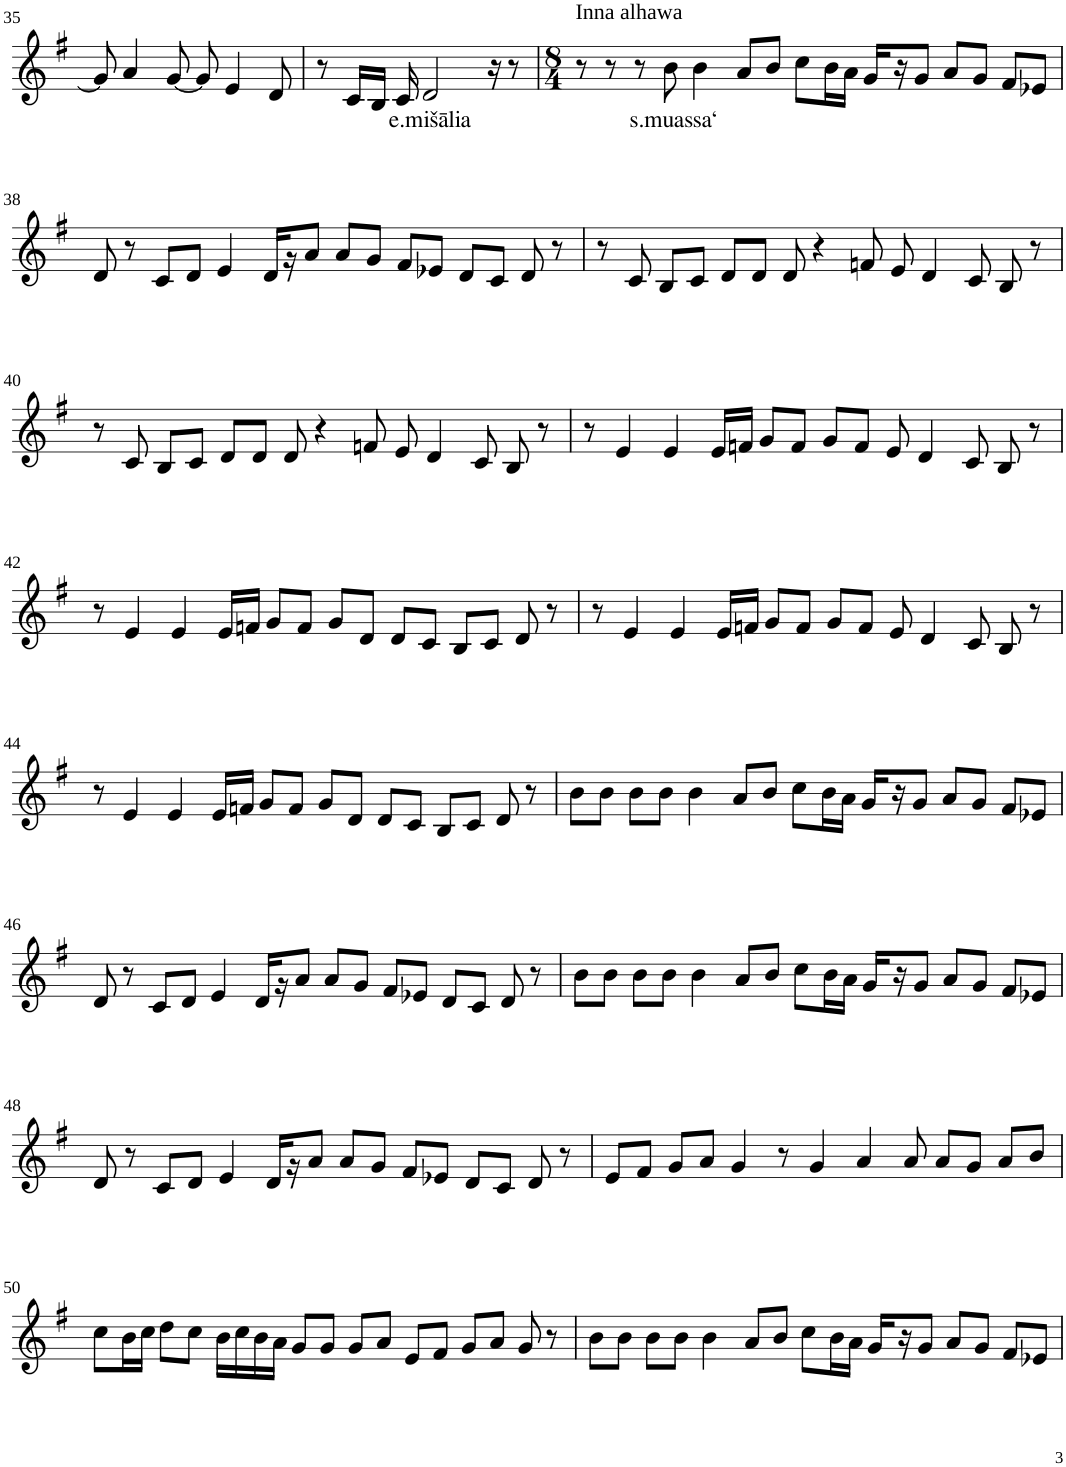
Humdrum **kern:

**kern	**text
*part1	*part1
*staff1	*staff1
*I"Violin	*
!!LO:PB:g=z
*clefG2	*
*k[f#]	*
*G:	*
*M4/4	*
=35	=35
8g/]	.
4a/	.
[8g/	.
8g/]	.
4e/	.
8d/	.
=36	=36
8r	.
16c/LL	.
16B/JJ	.
16c/	.
!	!LO:LY:b
2d/	e.mišālia
16r	.
8r	.
=37	=37
*M8/4	*
!LO:TX:a:t=Inna alhawa	!
8r	.
8r	.
8r	.
!	!LO:LY:b
8b\	s.muassa‘
4b\	.
8a/L	.
8b/J	.
8cc\L	.
16b\L	.
16a\JJ	.
16g/LL	.
16r	.
8g/J	.
8a/L	.
8g/J	.
8f#/L	.
8e-X/J	.
!!LO:LB:g=z
=38	=38
8d/	.
8r	.
8c/L	.
8d/J	.
4e/	.
16d/LL	.
16r	.
8a/J	.
8a/L	.
8g/J	.
8f#/L	.
8e-X/J	.
8d/L	.
8c/J	.
8d/	.
8r	.
=39	=39
8r	.
8c/	.
8B/L	.
8c/J	.
8d/L	.
8d/J	.
8d/	.
4r	.
8fn/	.
8e/	.
4d/	.
8c/	.
8B/	.
8r	.
!!LO:LB:g=z
=40	=40
8r	.
8c/	.
8B/L	.
8c/J	.
8d/L	.
8d/J	.
8d/	.
4r	.
8fn/	.
8e/	.
4d/	.
8c/	.
8B/	.
8r	.
=41	=41
8r	.
4e/	.
4e/	.
16e/LL	.
16fn/JJ	.
8g/L	.
8f/J	.
8g/L	.
8f/J	.
8e/	.
4d/	.
8c/	.
8B/	.
8r	.
!!LO:LB:g=z
=42	=42
8r	.
4e/	.
4e/	.
16e/LL	.
16fn/JJ	.
8g/L	.
8f/J	.
8g/L	.
8d/J	.
8d/L	.
8c/J	.
8B/L	.
8c/J	.
8d/	.
8r	.
=43	=43
8r	.
4e/	.
4e/	.
16e/LL	.
16fn/JJ	.
8g/L	.
8f/J	.
8g/L	.
8f/J	.
8e/	.
4d/	.
8c/	.
8B/	.
8r	.
!!LO:LB:g=z
=44	=44
8r	.
4e/	.
4e/	.
16e/LL	.
16fn/JJ	.
8g/L	.
8f/J	.
8g/L	.
8d/J	.
8d/L	.
8c/J	.
8B/L	.
8c/J	.
8d/	.
8r	.
=45	=45
8b\L	.
8b\J	.
8b\L	.
8b\J	.
4b\	.
8a/L	.
8b/J	.
8cc\L	.
16b\L	.
16a\JJ	.
16g/LL	.
16r	.
8g/J	.
8a/L	.
8g/J	.
8f#/L	.
8e-X/J	.
!!LO:LB:g=z
=46	=46
8d/	.
8r	.
8c/L	.
8d/J	.
4e/	.
16d/LL	.
16r	.
8a/J	.
8a/L	.
8g/J	.
8f#/L	.
8e-X/J	.
8d/L	.
8c/J	.
8d/	.
8r	.
=47	=47
8b\L	.
8b\J	.
8b\L	.
8b\J	.
4b\	.
8a/L	.
8b/J	.
8cc\L	.
16b\L	.
16a\JJ	.
16g/LL	.
16r	.
8g/J	.
8a/L	.
8g/J	.
8f#/L	.
8e-X/J	.
!!LO:LB:g=z
=48	=48
8d/	.
8r	.
8c/L	.
8d/J	.
4e/	.
16d/LL	.
16r	.
8a/J	.
8a/L	.
8g/J	.
8f#/L	.
8e-X/J	.
8d/L	.
8c/J	.
8d/	.
8r	.
=49	=49
8e/L	.
8f#/J	.
8g/L	.
8a/J	.
4g/	.
8r	.
4g/	.
4a/	.
8a/	.
8a/L	.
8g/J	.
8a/L	.
8b/J	.
!!LO:LB:g=z
=50	=50
8cc\L	.
16b\L	.
16cc\JJ	.
8dd\L	.
8cc\J	.
16b\LL	.
16cc\	.
16b\	.
16a\JJ	.
8g/L	.
8g/J	.
8g/L	.
8a/J	.
8e/L	.
8f#/J	.
8g/L	.
8a/J	.
8g/	.
8r	.
=51	=51
8b\L	.
8b\J	.
8b\L	.
8b\J	.
4b\	.
8a/L	.
8b/J	.
8cc\L	.
16b\L	.
16a\JJ	.
16g/LL	.
16r	.
8g/J	.
8a/L	.
8g/J	.
8f#/L	.
8e-X/J	.
=	=
*-	*-
